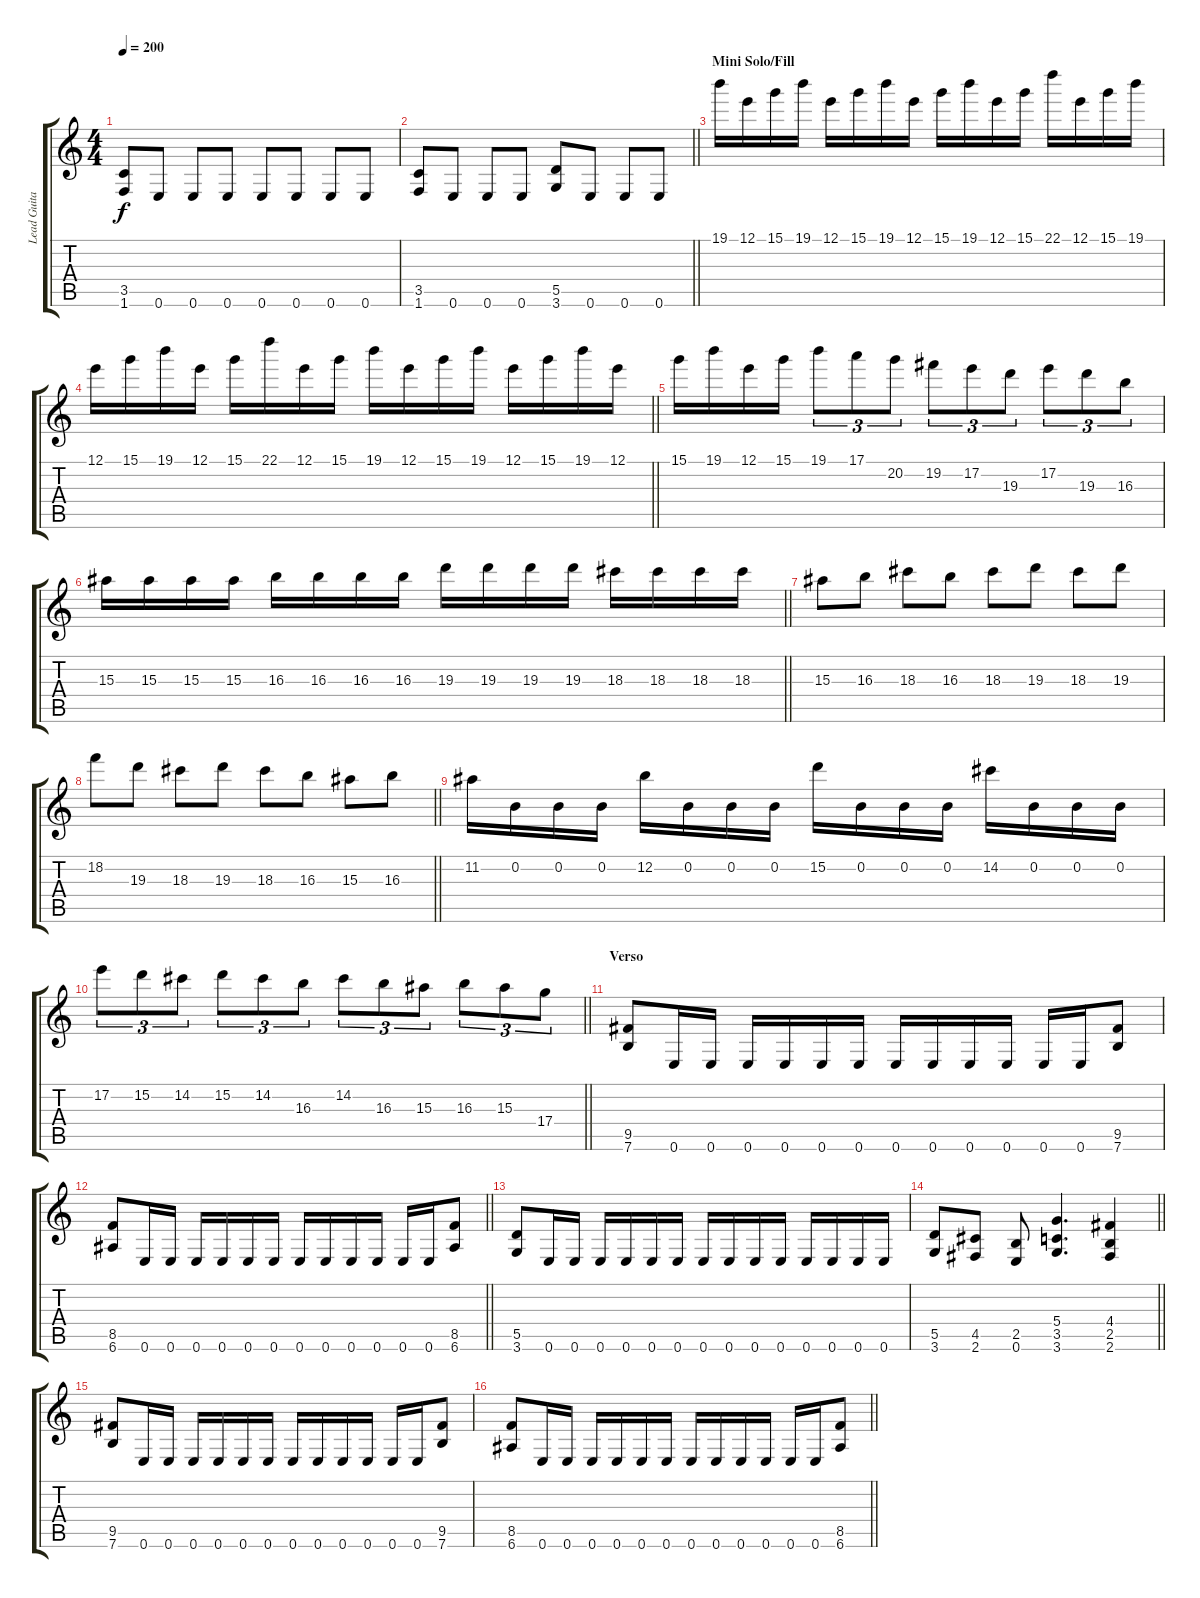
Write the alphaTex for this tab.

\track ("Lead Guitar- Distortion" "Lead Guita") {instrument distortionguitar}
\staff {score tabs}
\tuning (E4 B3 G3 D3 A2 E2) {hide}
\ts (4 4)
\tempo 200
\clef g2
\ks c
(3.5 1.6).8{dy f} 0.6.8 0.6.8 0.6.8 0.6.8 0.6.8 0.6.8 0.6.8 |
\barLineRight lightlight
(3.5 1.6).8 0.6.8 0.6.8 0.6.8 (5.5 3.6).8 0.6.8 0.6.8 0.6.8 |
\section ("" "Mini Solo/Fill")
19.1.16 12.1.16 15.1.16 19.1.16 12.1.16 15.1.16 19.1.16 12.1.16 15.1.16 19.1.16 12.1.16 15.1.16 22.1.16 12.1.16 15.1.16 19.1.16 |
\barLineRight lightlight
12.1.16 15.1.16 19.1.16 12.1.16 15.1.16 22.1.16 12.1.16 15.1.16 19.1.16 12.1.16 15.1.16 19.1.16 12.1.16 15.1.16 19.1.16 12.1.16 |
15.1.16 19.1.16 12.1.16 15.1.16 19.1.8{tu (3 2)} 17.1.8{tu (3 2)} 20.2.8{tu (3 2)} 19.2.8{tu (3 2)} 17.2.8{tu (3 2)} 19.3.8{tu (3 2)} 17.2.8{tu (3 2)} 19.3.8{tu (3 2)} 16.3.8{tu (3 2)} |
\barLineRight lightlight
15.3.16 15.3.16 15.3.16 15.3.16 16.3.16 16.3.16 16.3.16 16.3.16 19.3.16 19.3.16 19.3.16 19.3.16 18.3.16 18.3.16 18.3.16 18.3.16 |
15.3.8 16.3.8 18.3.8 16.3.8 18.3.8 19.3.8 18.3.8 19.3.8 |
\barLineRight lightlight
18.2.8 19.3.8 18.3.8 19.3.8 18.3.8 16.3.8 15.3.8 16.3.8 |
11.2.16 0.2.16 0.2.16 0.2.16 12.2.16 0.2.16 0.2.16 0.2.16 15.2.16 0.2.16 0.2.16 0.2.16 14.2.16 0.2.16 0.2.16 0.2.16 |
\barLineRight lightlight
17.2.8{tu (3 2)} 15.2.8{tu (3 2)} 14.2.8{tu (3 2)} 15.2.8{tu (3 2)} 14.2.8{tu (3 2)} 16.3.8{tu (3 2)} 14.2.8{tu (3 2)} 16.3.8{tu (3 2)} 15.3.8{tu (3 2)} 16.3.8{tu (3 2)} 15.3.8{tu (3 2)} 17.4.8{tu (3 2)} |
\section ("" "Verso")
(9.5 7.6).8 0.6.16 0.6.16 0.6.16 0.6.16 0.6.16 0.6.16 0.6.16 0.6.16 0.6.16 0.6.16 0.6.16 0.6.16 (9.5 7.6).8 |
\barLineRight lightlight
(8.5 6.6).8 0.6.16 0.6.16 0.6.16 0.6.16 0.6.16 0.6.16 0.6.16 0.6.16 0.6.16 0.6.16 0.6.16 0.6.16 (8.5 6.6).8 |
(5.5 3.6).8 0.6.16 0.6.16 0.6.16 0.6.16 0.6.16 0.6.16 0.6.16 0.6.16 0.6.16 0.6.16 0.6.16 0.6.16 0.6.16 0.6.16 |
\barLineRight lightlight
(5.5 3.6).8 (4.5 2.6).8 (2.5 0.6).8 (5.4 3.5 3.6).4{d} (4.4 2.5 2.6).4 |
(9.5 7.6).8 0.6.16 0.6.16 0.6.16 0.6.16 0.6.16 0.6.16 0.6.16 0.6.16 0.6.16 0.6.16 0.6.16 0.6.16 (9.5 7.6).8 |
\barLineRight lightlight
(8.5 6.6).8 0.6.16 0.6.16 0.6.16 0.6.16 0.6.16 0.6.16 0.6.16 0.6.16 0.6.16 0.6.16 0.6.16 0.6.16 (8.5 6.6).8
